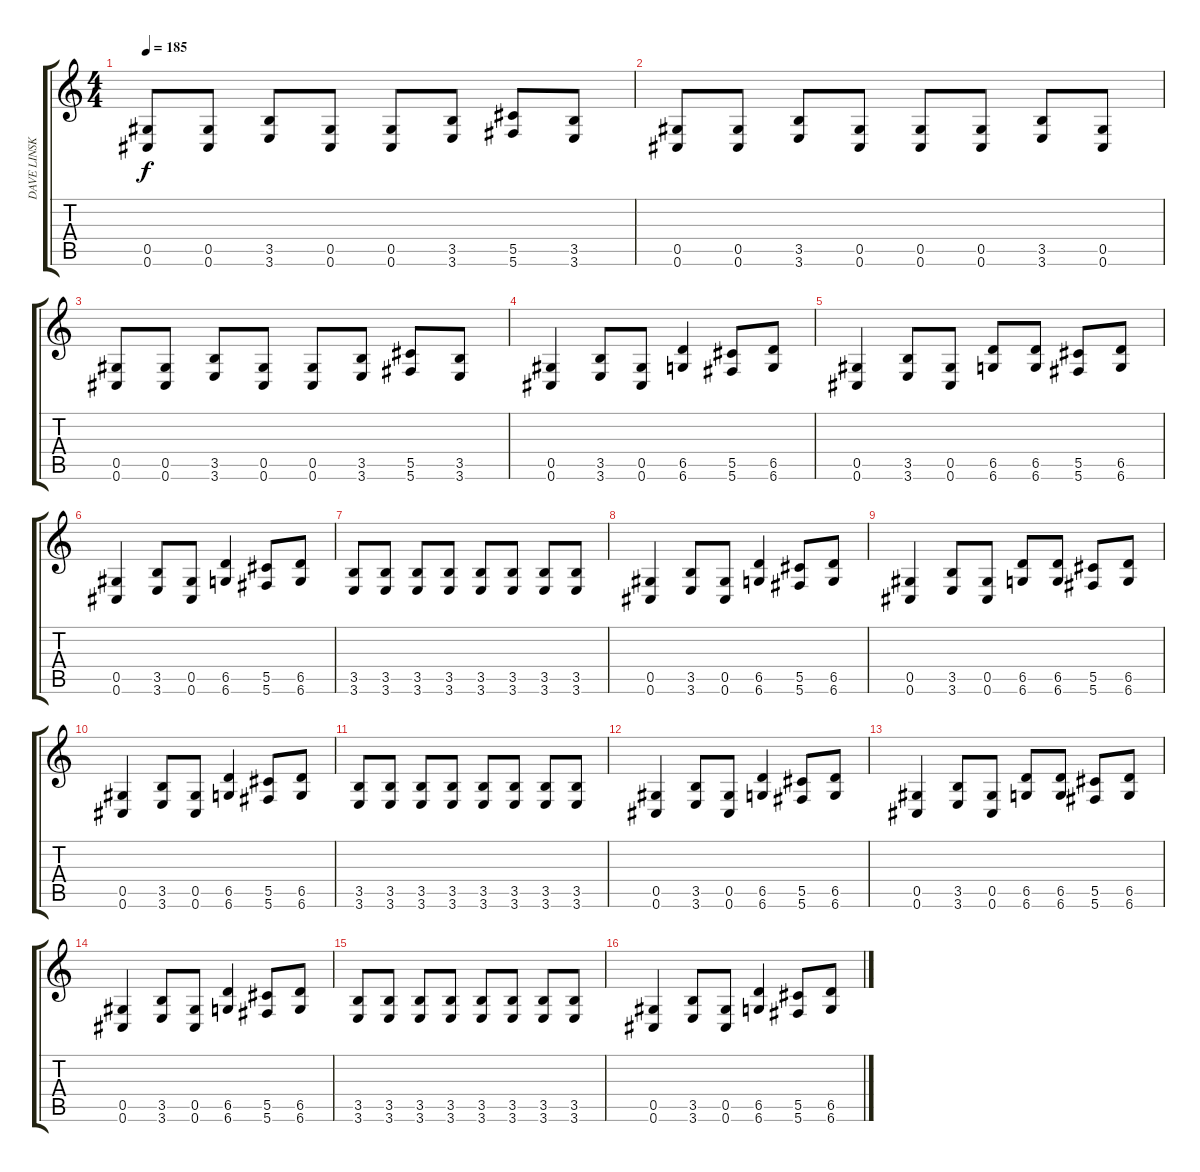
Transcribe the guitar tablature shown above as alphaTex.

\track ("DAVE LINSK - rhythm & lead guitar" "DAVE LINSK") {instrument overdrivenguitar}
\staff {score tabs}
\tuning (Eb4 Bb3 Gb3 Db3 Ab2 Db2) {hide}
\ts (4 4)
\tempo 185
\clef g2
\ks c
(0.5 0.6).8{dy f} (0.5 0.6).8 (3.5 3.6).8 (0.5 0.6).8 (0.5 0.6).8 (3.5 3.6).8 (5.5 5.6).8 (3.5 3.6).8 |
(0.5 0.6).8 (0.5 0.6).8 (3.5 3.6).8 (0.5 0.6).8 (0.5 0.6).8 (0.5 0.6).8 (3.5 3.6).8 (0.5 0.6).8 |
(0.5 0.6).8 (0.5 0.6).8 (3.5 3.6).8 (0.5 0.6).8 (0.5 0.6).8 (3.5 3.6).8 (5.5 5.6).8 (3.5 3.6).8 |
(0.5 0.6).4 (3.5 3.6).8 (0.5 0.6).8 (6.5 6.6).4 (5.5 5.6).8 (6.5 6.6).8 |
(0.5 0.6).4 (3.5 3.6).8 (0.5 0.6).8 (6.5 6.6).8 (6.5 6.6).8 (5.5 5.6).8 (6.5 6.6).8 |
(0.5 0.6).4 (3.5 3.6).8 (0.5 0.6).8 (6.5 6.6).4 (5.5 5.6).8 (6.5 6.6).8 |
(3.5 3.6).8 (3.5 3.6).8 (3.5 3.6).8 (3.5 3.6).8 (3.5 3.6).8 (3.5 3.6).8 (3.5 3.6).8 (3.5 3.6).8 |
(0.5 0.6).4 (3.5 3.6).8 (0.5 0.6).8 (6.5 6.6).4 (5.5 5.6).8 (6.5 6.6).8 |
(0.5 0.6).4 (3.5 3.6).8 (0.5 0.6).8 (6.5 6.6).8 (6.5 6.6).8 (5.5 5.6).8 (6.5 6.6).8 |
(0.5 0.6).4 (3.5 3.6).8 (0.5 0.6).8 (6.5 6.6).4 (5.5 5.6).8 (6.5 6.6).8 |
(3.5 3.6).8 (3.5 3.6).8 (3.5 3.6).8 (3.5 3.6).8 (3.5 3.6).8 (3.5 3.6).8 (3.5 3.6).8 (3.5 3.6).8 |
(0.5 0.6).4 (3.5 3.6).8 (0.5 0.6).8 (6.5 6.6).4 (5.5 5.6).8 (6.5 6.6).8 |
(0.5 0.6).4 (3.5 3.6).8 (0.5 0.6).8 (6.5 6.6).8 (6.5 6.6).8 (5.5 5.6).8 (6.5 6.6).8 |
(0.5 0.6).4 (3.5 3.6).8 (0.5 0.6).8 (6.5 6.6).4 (5.5 5.6).8 (6.5 6.6).8 |
(3.5 3.6).8 (3.5 3.6).8 (3.5 3.6).8 (3.5 3.6).8 (3.5 3.6).8 (3.5 3.6).8 (3.5 3.6).8 (3.5 3.6).8 |
(0.5 0.6).4 (3.5 3.6).8 (0.5 0.6).8 (6.5 6.6).4 (5.5 5.6).8 (6.5 6.6).8
